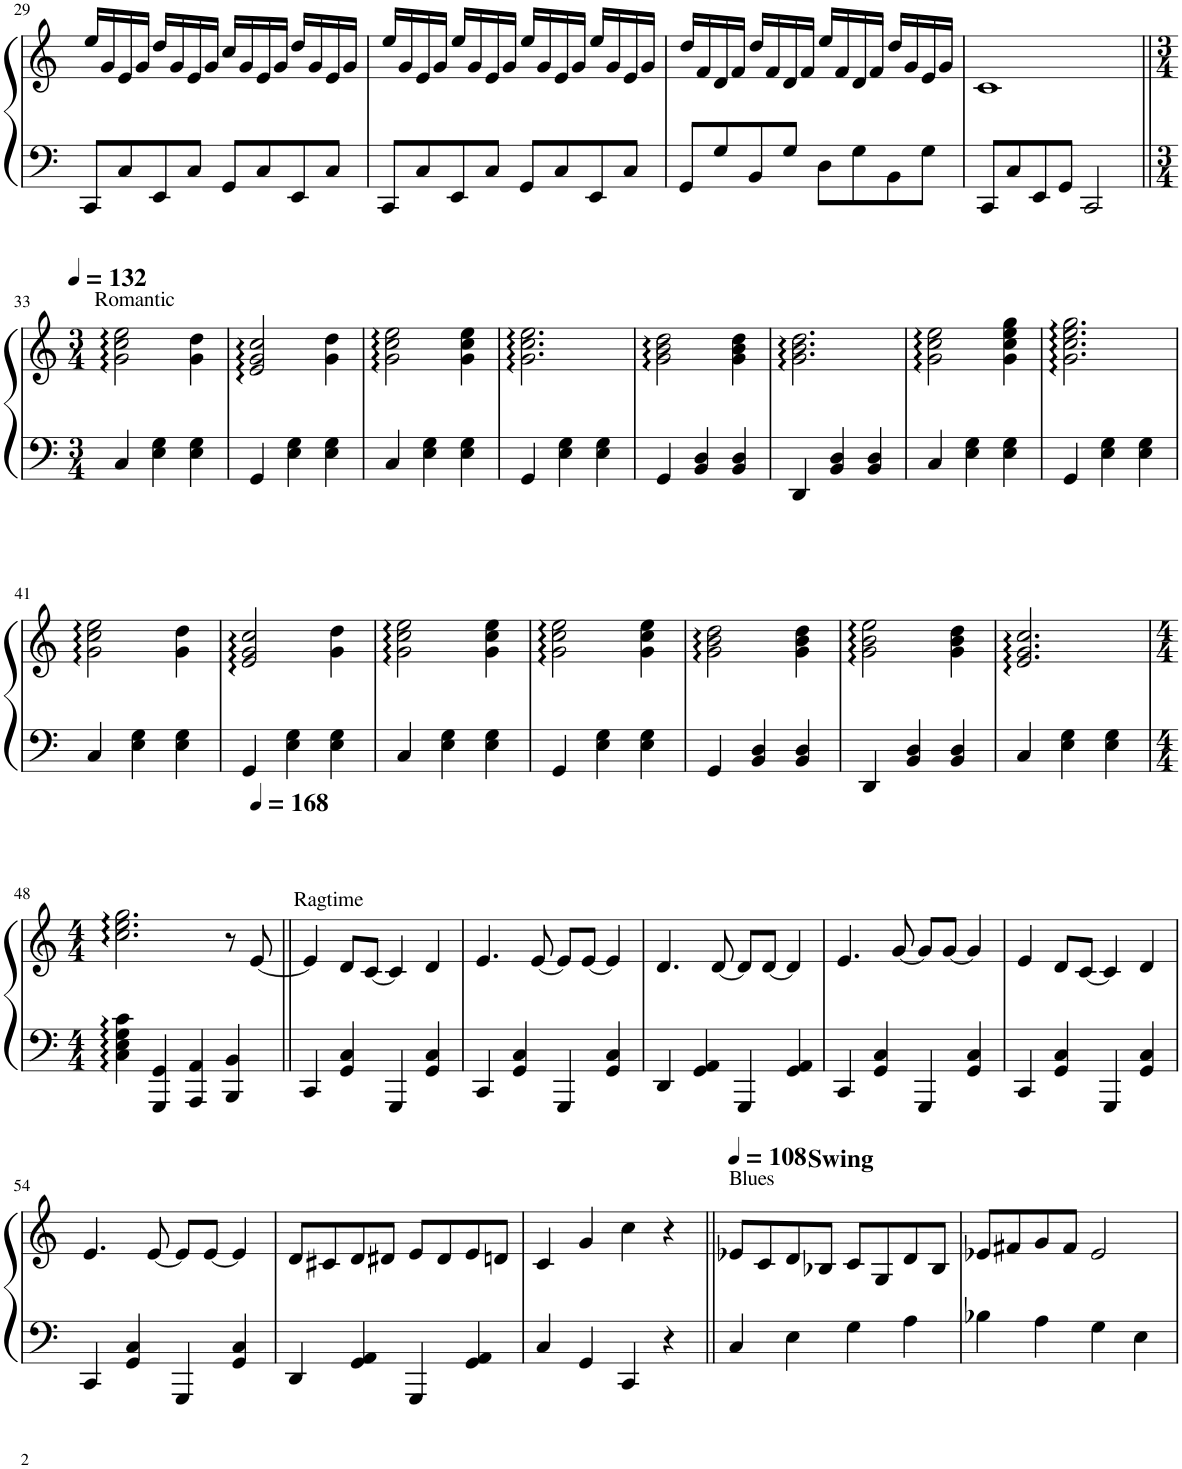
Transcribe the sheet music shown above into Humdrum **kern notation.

**kern	**kern
*part1	*part1
*staff2	*staff1
*I"Piano	*
*I'Pno.	*
!!LO:PB:g=z
*clefF4	*clefG2
*k[]	*k[]
*M4/4	*M4/4
=29	=29
8CC/L	16ee/LL
.	16g/
8C/	16e/
.	16g/JJ
8EE/	16dd/LL
.	16g/
8C/J	16e/
.	16g/JJ
8GG/L	16cc/LL
.	16g/
8C/	16e/
.	16g/JJ
8EE/	16dd/LL
.	16g/
8C/J	16e/
.	16g/JJ
=30	=30
8CC/L	16ee/LL
.	16g/
8C/	16e/
.	16g/JJ
8EE/	16ee/LL
.	16g/
8C/J	16e/
.	16g/JJ
8GG/L	16ee/LL
.	16g/
8C/	16e/
.	16g/JJ
8EE/	16ee/LL
.	16g/
8C/J	16e/
.	16g/JJ
=31	=31
8GG/L	16dd/LL
.	16f/
8G/	16d/
.	16f/JJ
8BB/	16dd/LL
.	16f/
8G/J	16d/
.	16f/JJ
8D\L	16ee/LL
.	16f/
8G\	16d/
.	16f/JJ
8BB\	16dd/LL
.	16g/
8G\J	16e/
.	16g/JJ
=32	=32
8CC/L	1c
8C/	.
8EE/	.
8GG/J	.
2CC/	.
!!LO:LB:g=z
=33||	=33||
*M3/4	*M3/4
*	*MM132
!	!LO:TX:a:t=Romantic
4C/	2g\ 2cc\ 2ee\
4E\ 4G\	.
4E\ 4G\	4g\ 4dd\
=34	=34
4GG/	2e/ 2g/ 2cc/
4E\ 4G\	.
4E\ 4G\	4g\ 4dd\
=35	=35
4C/	2g\ 2cc\ 2ee\
4E\ 4G\	.
4E\ 4G\	4g\ 4cc\ 4ee\
=36	=36
4GG/	2.g\ 2.cc\ 2.ee\
4E\ 4G\	.
4E\ 4G\	.
=37	=37
4GG/	2g\ 2b\ 2dd\
4BB/ 4D/	.
4BB/ 4D/	4g\ 4b\ 4dd\
=38	=38
4DD/	2.g\ 2.b\ 2.dd\
4BB/ 4D/	.
4BB/ 4D/	.
=39	=39
4C/	2g\ 2cc\ 2ee\
4E\ 4G\	.
4E\ 4G\	4g\ 4cc\ 4ee\ 4gg\
=40	=40
4GG/	2.g\ 2.cc\ 2.ee\ 2.gg\
4E\ 4G\	.
4E\ 4G\	.
!!LO:LB:g=z
=41	=41
4C/	2g\ 2cc\ 2ee\
4E\ 4G\	.
4E\ 4G\	4g\ 4dd\
=42	=42
4GG/	2e/ 2g/ 2cc/
4E\ 4G\	.
4E\ 4G\	4g\ 4dd\
=43	=43
4C/	2g\ 2cc\ 2ee\
4E\ 4G\	.
4E\ 4G\	4g\ 4cc\ 4ee\
=44	=44
4GG/	2g\ 2cc\ 2ee\
4E\ 4G\	.
4E\ 4G\	4g\ 4cc\ 4ee\
=45	=45
4GG/	2g\ 2b\ 2dd\
4BB/ 4D/	.
4BB/ 4D/	4g\ 4b\ 4dd\
=46	=46
4DD/	2g\ 2b\ 2ee\
4BB/ 4D/	.
4BB/ 4D/	4g\ 4b\ 4dd\
=47	=47
4C/	2.e/ 2.g/ 2.cc/
4E\ 4G\	.
4E\ 4G\	.
!!LO:LB:g=z
=48	=48
*M4/4	*M4/4
4C\ 4E\ 4G\ 4c\	2.cc\ 2.ee\ 2.gg\
*	*MM126
4GGG/ 4GG/	.
*	*MM140
4AAA/ 4AA/	.
*	*MM160
4BBB/ 4BB/	8r
*	*MM168
.	[8e/
=49||	=49||
!	!LO:TX:a:t=Ragtime
4CC/	4e/]
4GG/ 4C/	8d/L
.	[8c/J
4GGG/	4c/]
4GG/ 4C/	4d/
=50	=50
4CC/	4.e/
4GG/ 4C/	.
.	[8e/
4GGG/	8e/L]
.	[8e/J
4GG/ 4C/	4e/]
=51	=51
4DD/	4.d/
4GG/ 4AA/	.
.	[8d/
4GGG/	8d/L]
.	[8d/J
4GG/ 4AA/	4d/]
=52	=52
4CC/	4.e/
4GG/ 4C/	.
.	[8g/
4GGG/	8g/L]
.	[8g/J
4GG/ 4C/	4g/]
=53	=53
4CC/	4e/
4GG/ 4C/	8d/L
.	[8c/J
4GGG/	4c/]
4GG/ 4C/	4d/
!!LO:LB:g=z
=54	=54
4CC/	4.e/
4GG/ 4C/	.
.	[8e/
4GGG/	8e/L]
.	[8e/J
4GG/ 4C/	4e/]
=55	=55
4DD/	8d/L
.	8c#X/
4GG/ 4AA/	8d/
.	8d#X/J
4GGG/	8e/L
.	8d#/
4GG/ 4AA/	8e/
.	8dn/J
=56	=56
4C/	4c/
4GG/	4g/
4CC/	4cc\
4r	4r
=57||	=57||
*	*MM108
!	!LO:TX:a:t=Blues
!	!LO:TX:a:B:t=Swing
4C/	8e-X/L
.	8c/
4E\	8d/
.	8B-X/J
4G\	8c/L
.	8G/
4A\	8d/
.	8B-/J
=58	=58
4B-X\	8e-X/L
.	8f#X/
4A\	8g/
.	8f#/J
4G\	2e-/
4E\	.
=	=
*-	*-
